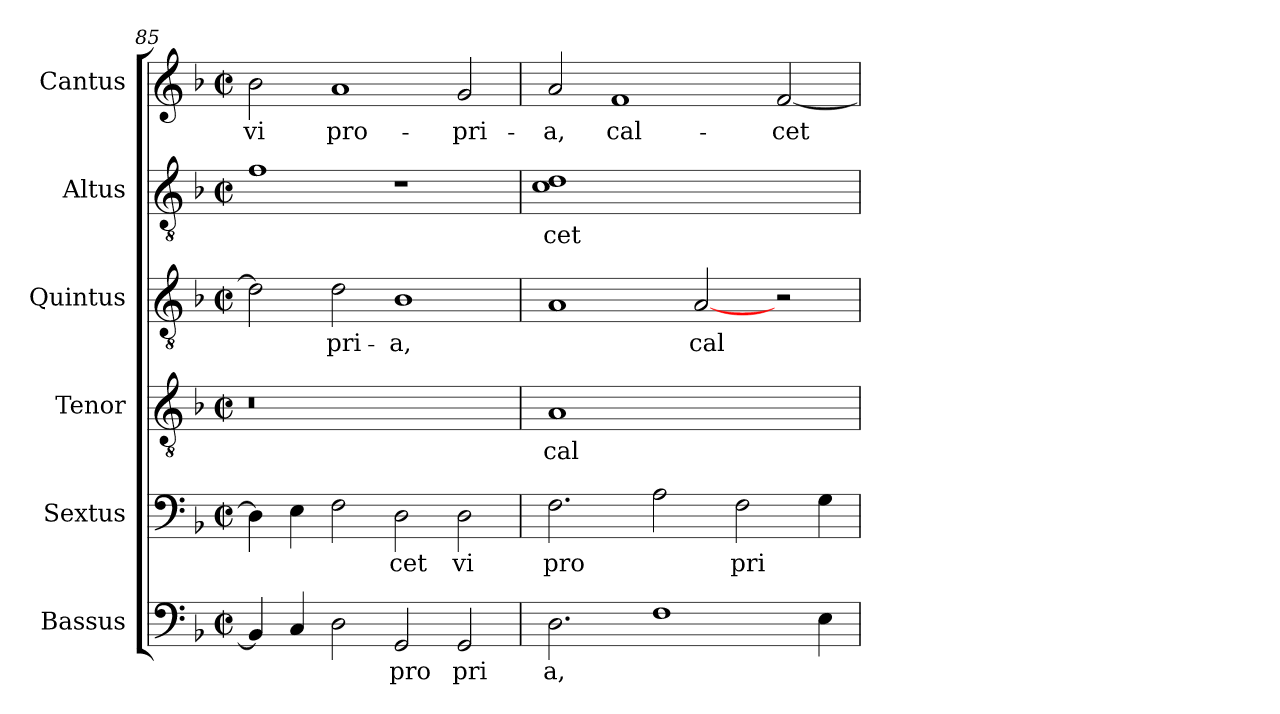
**kern	**text	**kern	**text	**kern	**text	**kern	**text	**kern	**text	**kern	**text
*part6	*part6	*part5	*part5	*part4	*part4	*part3	*part3	*part2	*part2	*part1	*part1
*staff6	*staff6	*staff5	*staff5	*staff4	*staff4	*staff3	*staff3	*staff2	*staff2	*staff1	*staff1
*I"Bassus	*	*I"Sextus	*	*I"Tenor	*	*I"Quintus	*	*I"Altus	*	*I"Cantus	*
*clefF4	*	*clefF4	*	*clefGv2	*	*clefGv2	*	*clefGv2	*	*clefG2	*
*k[b-]	*	*k[b-]	*	*k[b-]	*	*k[b-]	*	*k[b-]	*	*k[b-]	*
*F:	*	*F:	*	*F:	*	*F:	*	*F:	*	*F:	*
*M2/2	*	*M2/2	*	*M2/2	*	*M2/2	*	*M2/2	*	*M2/2	*
*met(c|)	*	*met(c|)	*	*met(c|)	*	*met(c|)	*	*met(c|)	*	*met(c|)	*
=85	=85	=85	=85	=85	=85	=85	=85	=85	=85	=85	=85
!	!	!	!	!	!	!	!	!	!	!	!LO:LY:b:cj
4BB-/]	.	4D\]	.	0r	.	2d\]	.	1f	.	2b-\	vi
4C/	.	4E\	.	.	.	.	.	.	.	.	.
!	!	!	!	!	!	!	!LO:LY:b:cj	!	!	!	!LO:LY:b:cj
2D\	.	2F\	.	.	.	2d\	-pri-	.	.	1a	pro-
!	!LO:LY:b:cj	!	!LO:LY:b:cj	!	!	!	!LO:LY:b:cj	!	!	!	!
2GG/	pro	2D\	cet	.	.	1B-	-a,	1r	.	.	.
!	!LO:LY:b:cj	!	!LO:LY:b:cj	!	!	!	!	!	!	!	!LO:LY:b:cj
2GG/	pri	2D\	vi	.	.	.	.	.	.	2g/	-pri-
=86	=86	=86	=86	=86	=86	=86	=86	=86	=86	=86	=86
!	!LO:LY:b:cj	!	!LO:LY:b	!	!LO:LY:b:cj	!	!	!	!LO:LY:b:cj	!	!LO:LY:b:cj
2.D\	a,	2.F\	pro	1A	cal	1A	.	1d 1c	-cet	2a/	-a,
!	!	!	!	!	!	!	!	!	!	!	!LO:LY:b:cj
.	.	.	.	.	.	.	.	.	.	1f	cal-
1F	.	2A\	.	.	.	.	.	.	.	.	.
!	!	!	!	!	!	!	!LO:LY:b	!	!	!	!
.	.	.	.	1ryy	.	[>2A/	cal-	1ryy	.	.	.
!	!	!	!LO:LY:b:cj	!	!	!	!	!	!	!	!
.	.	2F\	pri	.	.	.	.	.	.	.	.
!	!	!	!	!	!	!	!	!	!	!	!LO:LY:b
.	.	.	.	.	.	2r	.	.	.	[>2f/	-cet
4E\	.	4G\	.	.	.	.	.	.	.	.	.
=	=	=	=	=	=	=	=	=	=	=	=
*-	*-	*-	*-	*-	*-	*-	*-	*-	*-	*-	*-
